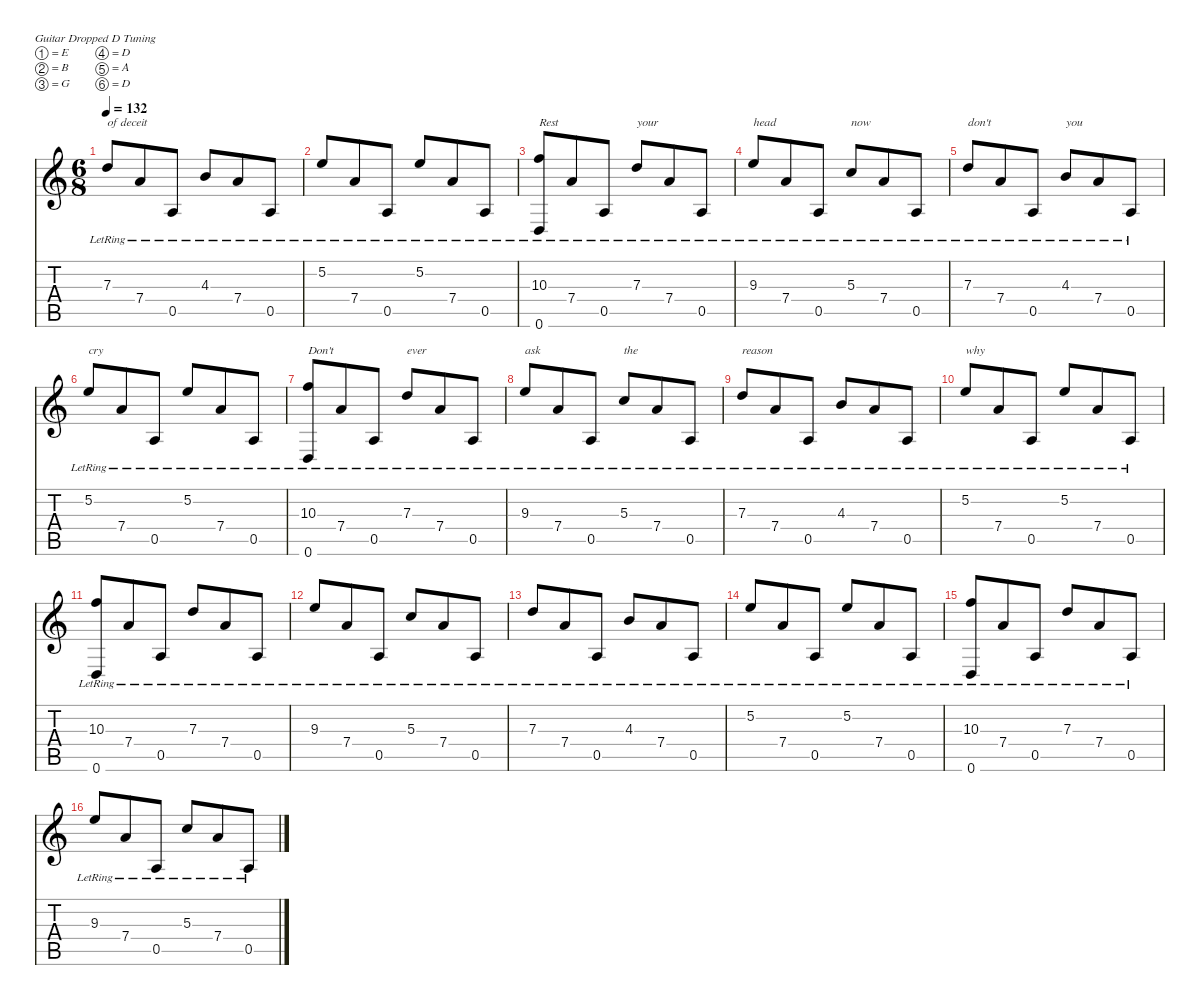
\defaultSystemsLayout 4
\hideDynamics
\bracketExtendMode nobrackets
\singleTrackTrackNamePolicy hidden
\multiTrackTrackNamePolicy hidden
\firstSystemTrackNameMode fullname
\firstSystemTrackNameOrientation horizontal
\otherSystemsTrackNameOrientation horizontal
\track ("Acoustic Guitar" "n.guit.") {instrument acousticguitarnylon}
\staff {score tabs}
\tuning (E4 B3 G3 D3 A2 D2)
\ts (6 8)
\tempo 132
\clef g2
\ks aminor
7.3{lr}.8{txt "of deceit" dy f beam Up} 7.4{lr}.8{beam Up} 0.5{lr}.8{beam Up} 4.3{lr}.8{beam Up} 7.4{lr}.8{beam Up} 0.5{lr}.8{beam Up} |
5.2{lr}.8{beam Up} 7.4{lr}.8{beam Up} 0.5{lr}.8{beam Up} 5.2{lr}.8{beam Up} 7.4{lr}.8{beam Up} 0.5{lr}.8{beam Up} |
(10.3{lr} 0.6{lr}).8{txt "Rest" beam Up} 7.4{lr}.8{beam Up} 0.5{lr}.8{beam Up} 7.3{lr}.8{txt "your" beam Up} 7.4{lr}.8{beam Up} 0.5{lr}.8{beam Up} |
9.3{lr}.8{txt "head" beam Up} 7.4{lr}.8{beam Up} 0.5{lr}.8{beam Up} 5.3{lr}.8{txt "now" beam Up} 7.4{lr}.8{beam Up} 0.5{lr}.8{beam Up} |
7.3{lr}.8{txt "don't" beam Up} 7.4{lr}.8{beam Up} 0.5{lr}.8{beam Up} 4.3{lr}.8{txt "you" beam Up} 7.4{lr}.8{beam Up} 0.5{lr}.8{beam Up} |
5.2{lr}.8{txt "cry" beam Up} 7.4{lr}.8{beam Up} 0.5{lr}.8{beam Up} 5.2{lr}.8{beam Up} 7.4{lr}.8{beam Up} 0.5{lr}.8{beam Up} |
(10.3{lr} 0.6{lr}).8{txt "Don't" beam Up} 7.4{lr}.8{beam Up} 0.5{lr}.8{beam Up} 7.3{lr}.8{txt "ever" beam Up} 7.4{lr}.8{beam Up} 0.5{lr}.8{beam Up} |
9.3{lr}.8{txt "ask" beam Up} 7.4{lr}.8{beam Up} 0.5{lr}.8{beam Up} 5.3{lr}.8{txt "the" beam Up} 7.4{lr}.8{beam Up} 0.5{lr}.8{beam Up} |
7.3{lr}.8{txt "reason" beam Up} 7.4{lr}.8{beam Up} 0.5{lr}.8{beam Up} 4.3{lr}.8{beam Up} 7.4{lr}.8{beam Up} 0.5{lr}.8{beam Up} |
5.2{lr}.8{txt "why" beam Up} 7.4{lr}.8{beam Up} 0.5{lr}.8{beam Up} 5.2{lr}.8{beam Up} 7.4{lr}.8{beam Up} 0.5{lr}.8{beam Up} |
(10.3{lr} 0.6{lr}).8{beam Up} 7.4{lr}.8{beam Up} 0.5{lr}.8{beam Up} 7.3{lr}.8{beam Up} 7.4{lr}.8{beam Up} 0.5{lr}.8{beam Up} |
9.3{lr}.8{beam Up} 7.4{lr}.8{beam Up} 0.5{lr}.8{beam Up} 5.3{lr}.8{beam Up} 7.4{lr}.8{beam Up} 0.5{lr}.8{beam Up} |
7.3{lr}.8{beam Up} 7.4{lr}.8{beam Up} 0.5{lr}.8{beam Up} 4.3{lr}.8{beam Up} 7.4{lr}.8{beam Up} 0.5{lr}.8{beam Up} |
5.2{lr}.8{beam Up} 7.4{lr}.8{beam Up} 0.5{lr}.8{beam Up} 5.2{lr}.8{beam Up} 7.4{lr}.8{beam Up} 0.5{lr}.8{beam Up} |
(10.3{lr} 0.6{lr}).8{beam Up} 7.4{lr}.8{beam Up} 0.5{lr}.8{beam Up} 7.3{lr}.8{beam Up} 7.4{lr}.8{beam Up} 0.5{lr}.8{beam Up} |
9.3{lr}.8{beam Up} 7.4{lr}.8{beam Up} 0.5{lr}.8{beam Up} 5.3{lr}.8{beam Up} 7.4{lr}.8{beam Up} 0.5{lr}.8{beam Up}
